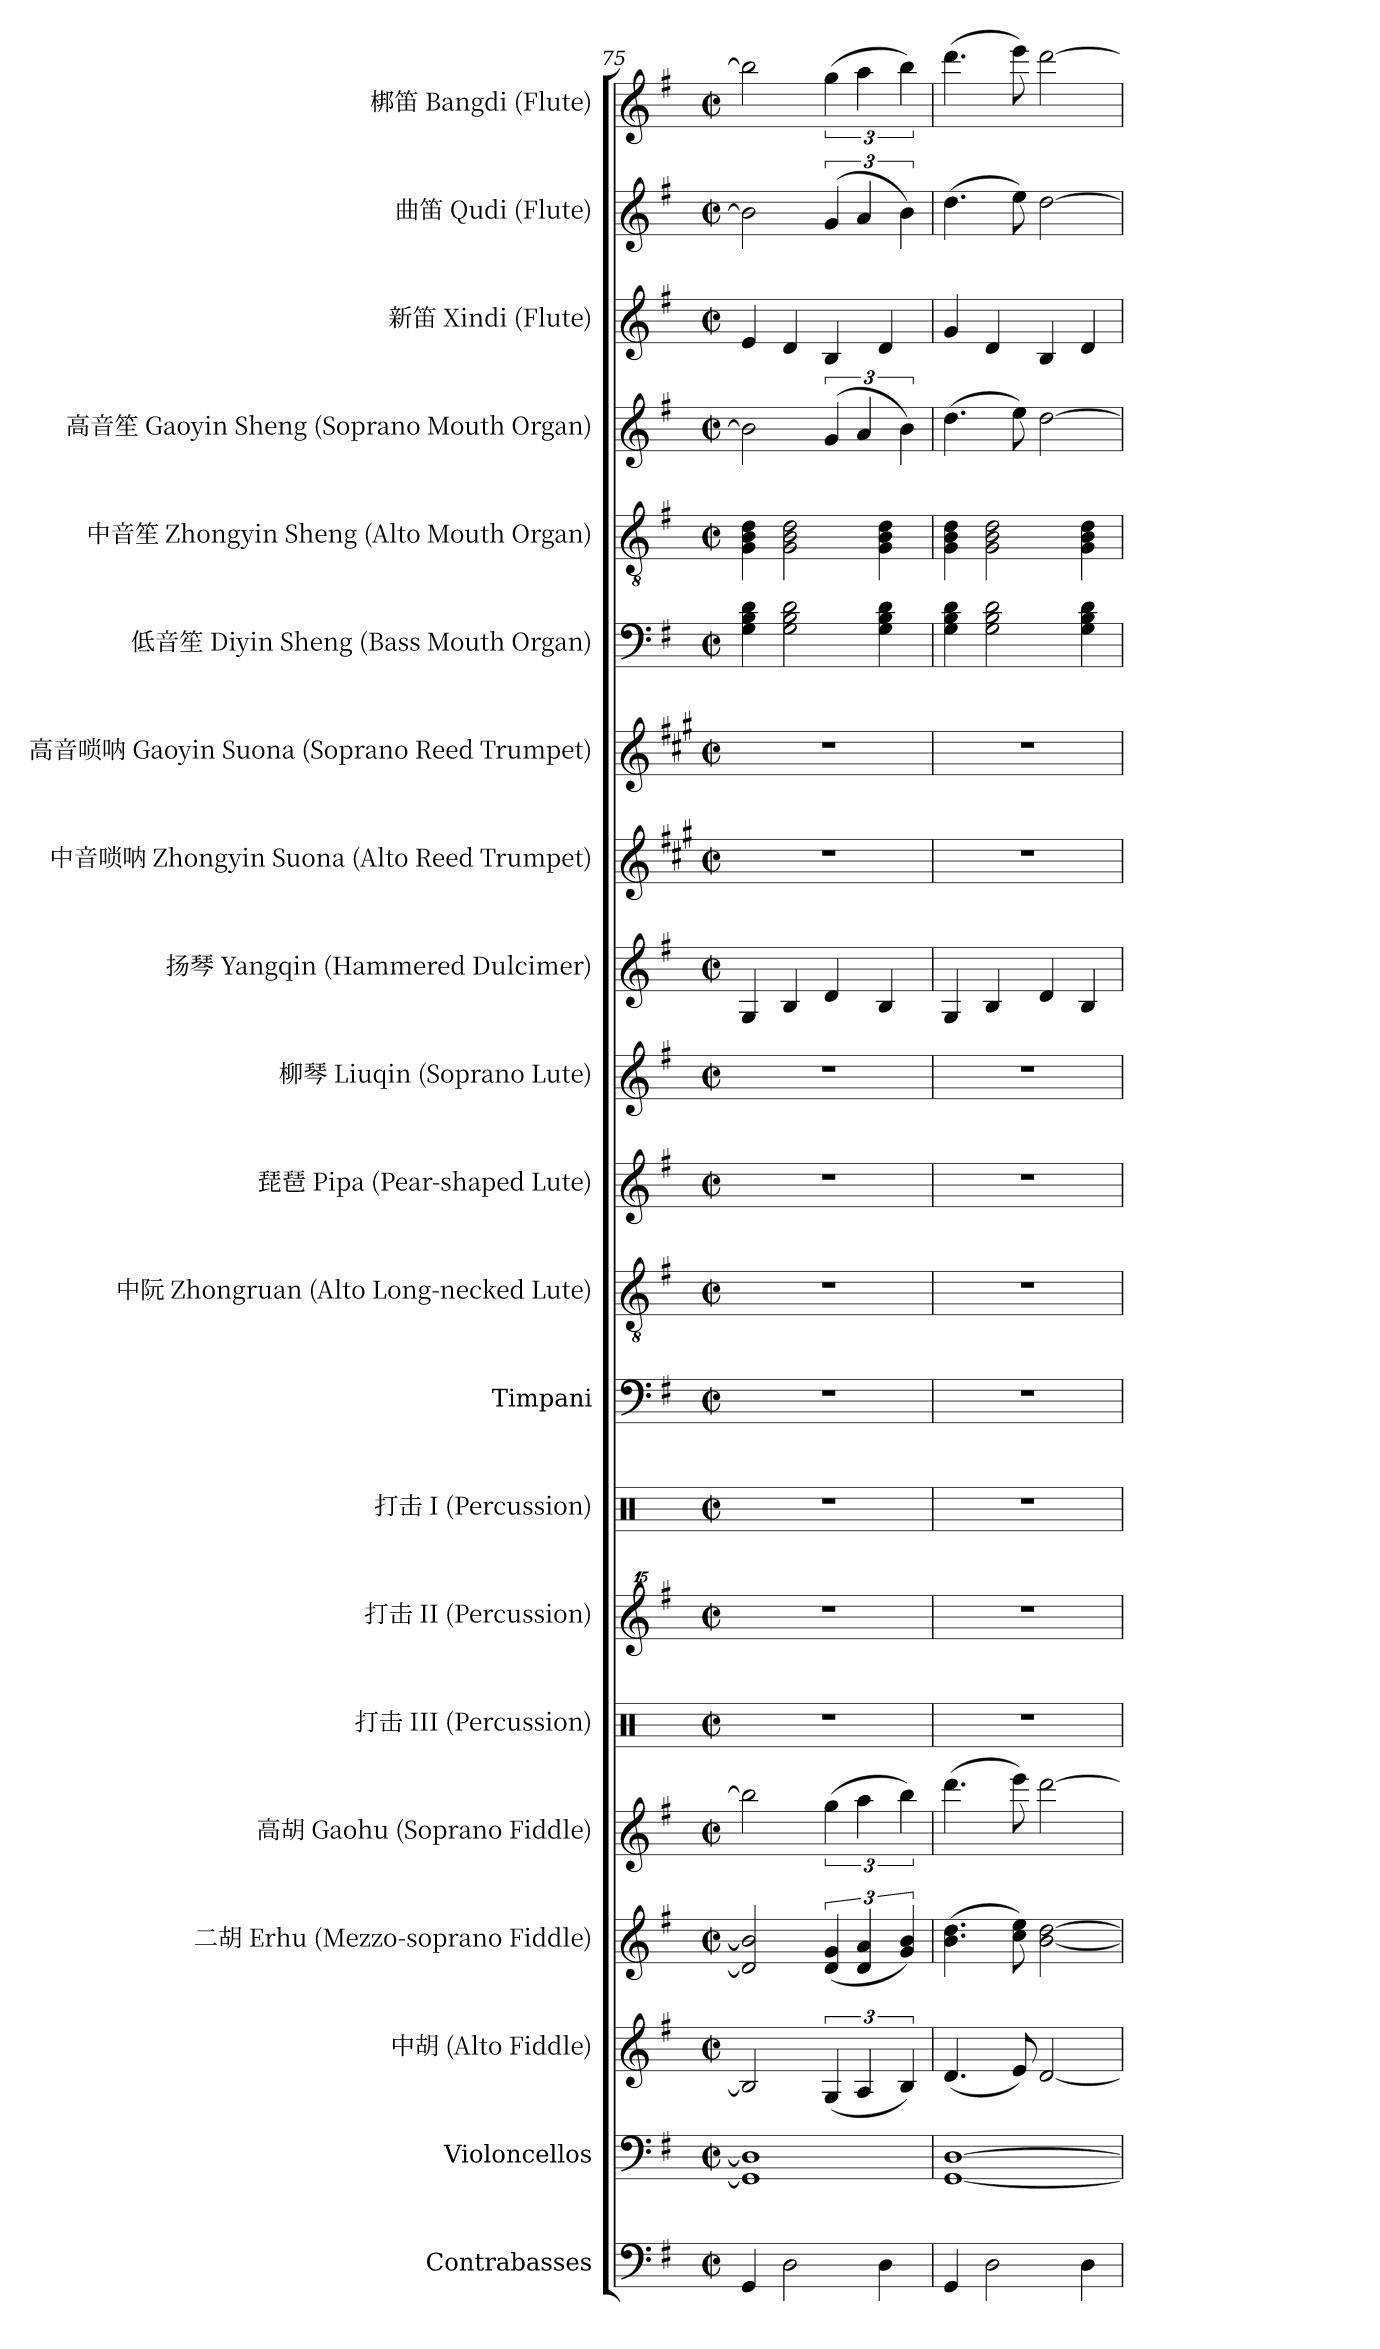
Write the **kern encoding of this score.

**kern	**kern	**kern	**kern	**kern	**kern	**kern	**kern	**kern	**kern	**kern	**kern	**kern	**kern	**kern	**kern	**kern	**kern	**kern	**kern	**kern
*part21	*part20	*part19	*part18	*part17	*part16	*part15	*part14	*part13	*part12	*part11	*part10	*part9	*part8	*part7	*part6	*part5	*part4	*part3	*part2	*part1
*staff21	*staff20	*staff19	*staff18	*staff17	*staff16	*staff15	*staff14	*staff13	*staff12	*staff11	*staff10	*staff9	*staff8	*staff7	*staff6	*staff5	*staff4	*staff3	*staff2	*staff1
*I"Contrabasses	*I"Violoncellos	*I"中胡 (Alto Fiddle)	*I"二胡 Erhu (Mezzo-soprano Fiddle)	*I"高胡 Gaohu (Soprano Fiddle)	*I"打击 III (Percussion)	*I"打击 II (Percussion)	*I"打击 I (Percussion)	*I"Timpani	*I"中阮 Zhongruan (Alto Long-necked Lute)	*I"琵琶 Pipa (Pear-shaped Lute)	*I"柳琴 Liuqin (Soprano Lute)	*I"扬琴 Yangqin  (Hammered Dulcimer)	*I"中音唢呐 Zhongyin Suona (Alto Reed Trumpet)	*I"高音唢呐 Gaoyin Suona (Soprano Reed Trumpet)	*I"低音笙 Diyin Sheng (Bass Mouth Organ)	*I"中音笙 Zhongyin Sheng (Alto Mouth Organ)	*I"高音笙 Gaoyin Sheng (Soprano Mouth Organ)	*I"新笛 Xindi (Flute)	*I"曲笛 Qudi (Flute)	*I"梆笛 Bangdi (Flute)
*I'Cbs.	*I'Vcs.	*	*	*	*I'打击 III	*I'打击 II	*I'打击 I	*I'Timp.	*	*	*	*	*	*	*	*	*	*	*	*
*clefF4	*clefF4	*clefG2	*clefG2	*clefG2	*clefX	*clefG^^2	*clefX	*clefF4	*clefGv2	*clefG2	*clefG2	*clefG2	*clefG2	*clefG2	*clefF4	*clefGv2	*clefG2	*clefG2	*clefG2	*clefG2
*	*	*	*	*	*	*	*	*	*	*ITrd7c12	*	*	*ITrd1c2	*ITrd1c2	*	*	*	*	*	*
*k[f#]	*k[f#]	*k[f#]	*k[f#]	*k[f#]	*k[]	*k[f#]	*k[]	*k[f#]	*k[f#]	*k[f#]	*k[f#]	*k[f#]	*k[f#]	*k[f#]	*k[f#]	*k[f#]	*k[f#]	*k[f#]	*k[f#]	*k[f#]
*M2/2	*M2/2	*M2/2	*M2/2	*M2/2	*M2/2	*M2/2	*M2/2	*M2/2	*M2/2	*M2/2	*M2/2	*M2/2	*M2/2	*M2/2	*M2/2	*M2/2	*M2/2	*M2/2	*M2/2	*M2/2
*met(c|)	*met(c|)	*met(c|)	*met(c|)	*met(c|)	*met(c|)	*met(c|)	*met(c|)	*met(c|)	*met(c|)	*met(c|)	*met(c|)	*met(c|)	*met(c|)	*met(c|)	*met(c|)	*met(c|)	*met(c|)	*met(c|)	*met(c|)	*met(c|)
=75	=75	=75	=75	=75	=75	=75	=75	=75	=75	=75	=75	=75	=75	=75	=75	=75	=75	=75	=75	=75
4GG/	1GG] 1D]	2B/]	2d/] 2b/]	2bb\]	1r	1r	1r	1r	1r	1r	1r	4G/	1r	1r	4G\ 4B\ 4d\	4G\ 4B\ 4d\	2b\]	4e/	2b\]	2bb\]
2D\	.	.	.	.	.	.	.	.	.	.	.	4B/	.	.	2G\ 2B\ 2d\	2G\ 2B\ 2d\	.	4d/	.	.
.	.	(6G/	(6d/ 6g/	(6gg\	.	.	.	.	.	.	.	4d/	.	.	.	.	(6g/	4B/	(6g/	(6gg\
.	.	6A/	6d/ 6a/	6aa\	.	.	.	.	.	.	.	.	.	.	.	.	6a/	.	6a/	6aa\
4D\	.	.	.	.	.	.	.	.	.	.	.	4B/	.	.	4G\ 4B\ 4d\	4G\ 4B\ 4d\	.	4d/	.	.
.	.	6B/)	6g/ 6b/)	6bb\)	.	.	.	.	.	.	.	.	.	.	.	.	6b\)	.	6b\)	6bb\)
!!LO:PB:g=z
=76	=76	=76	=76	=76	=76	=76	=76	=76	=76	=76	=76	=76	=76	=76	=76	=76	=76	=76	=76	=76
4GG/	[1GG [1D	(4.d/	(4.b\ 4.dd\	(4.ddd\	1r	1r	1r	1r	1r	1r	1r	4G/	1r	1r	4G\ 4B\ 4d\	4G\ 4B\ 4d\	(4.dd\	4g/	(4.dd\	(4.ddd\
2D\	.	.	.	.	.	.	.	.	.	.	.	4B/	.	.	2G\ 2B\ 2d\	2G\ 2B\ 2d\	.	4d/	.	.
.	.	8e/)	8cc\ 8ee\)	8eee\)	.	.	.	.	.	.	.	.	.	.	.	.	8ee\)	.	8ee\)	8eee\)
.	.	[2d/	[2b\ [2dd\	[2ddd\	.	.	.	.	.	.	.	4d/	.	.	.	.	[2dd\	4B/	[2dd\	[2ddd\
4D\	.	.	.	.	.	.	.	.	.	.	.	4B/	.	.	4G\ 4B\ 4d\	4G\ 4B\ 4d\	.	4d/	.	.
=	=	=	=	=	=	=	=	=	=	=	=	=	=	=	=	=	=	=	=	=
*-	*-	*-	*-	*-	*-	*-	*-	*-	*-	*-	*-	*-	*-	*-	*-	*-	*-	*-	*-	*-
